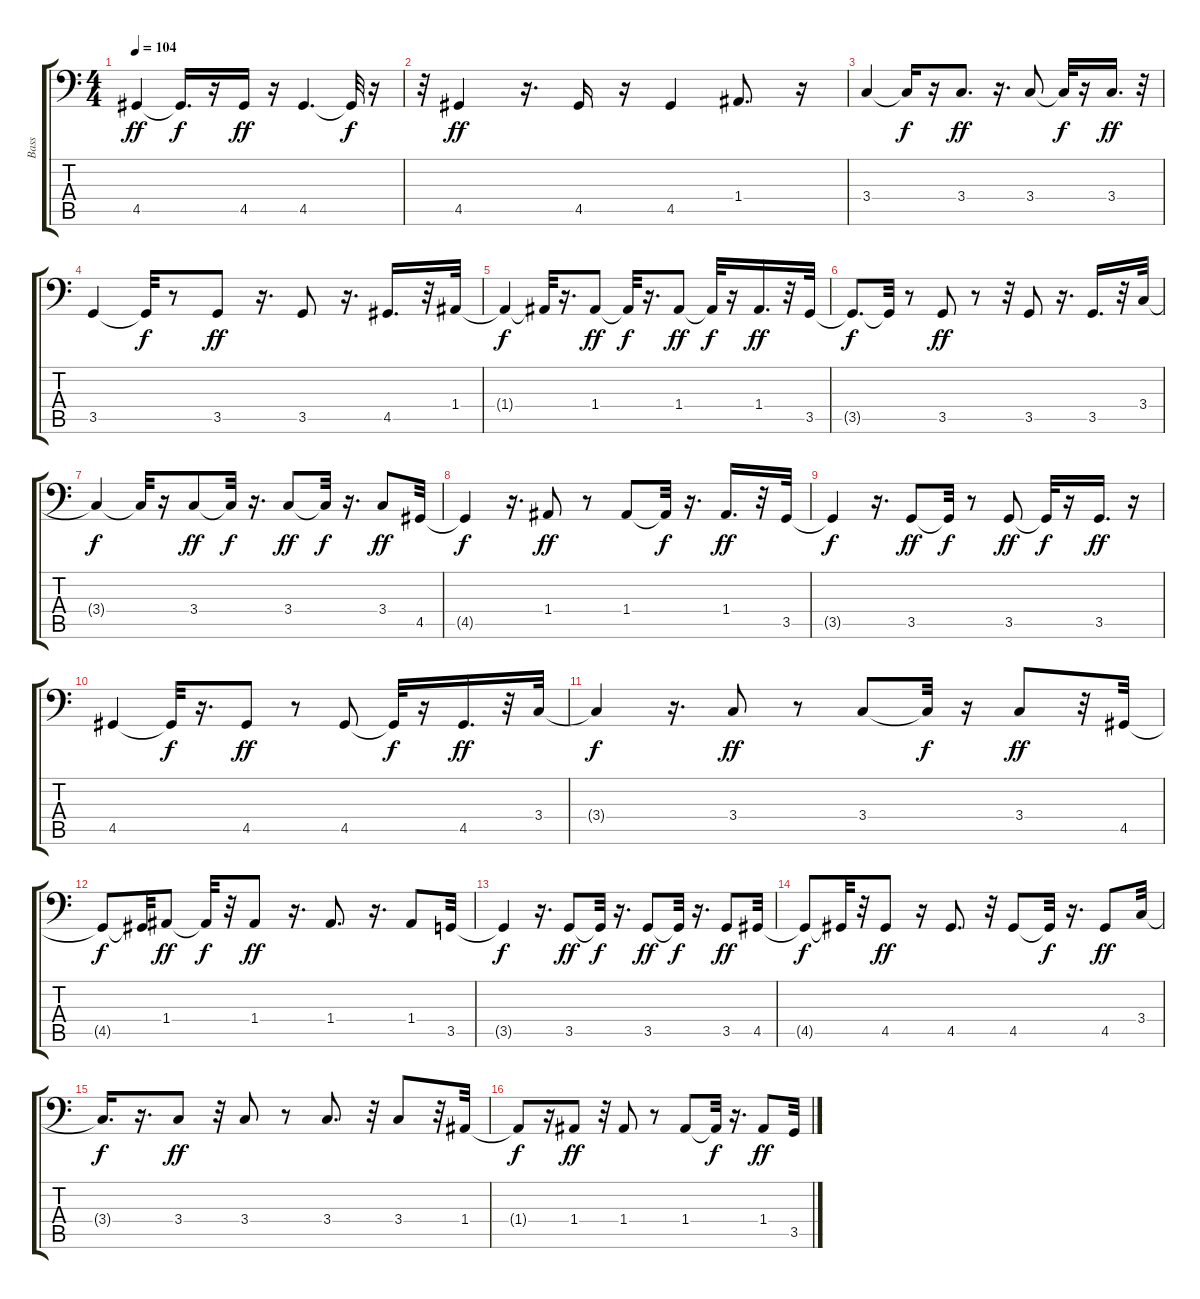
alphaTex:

\track ("Bass" "Bass") {instrument fretlessbass}
\staff {score tabs}
\tuning (C3 G2 D2 A1 E1 B0) {hide}
\ts (4 4)
\tempo 104
\clef f4
\ks c
4.5.4{dy ff} 4.5{t}.16{d dy f} r.16 4.5.16{dy ff} r.16 4.5.4{d} 4.5{t}.32{dy f} r.16 |
r.32 4.5.4{dy ff} r.16{d} 4.5.16 r.16 4.5.4 1.4.8{d} r.16 |
3.4.4 3.4{t}.16{dy f} r.16 3.4.8{d dy ff} r.16{d} 3.4.8 3.4{t}.32{dy f} r.16 3.4.16{d dy ff} r.32 |
3.5.4 3.5{t}.32{dy f} r.8 3.5.8{dy ff} r.16{d} 3.5.8 r.16{d} 4.5.16{d} r.32 1.4.32 |
1.4{t}.4{dy f} 1.4{t}.32 r.16{d} 1.4.8{dy ff} 1.4{t}.32{dy f} r.16{d} 1.4.8{dy ff} 1.4{t}.32{dy f} r.16 1.4.16{d dy ff} r.32 3.5.32 |
3.5{t}.8{d dy f} 3.5{t}.32 r.8 3.5.8{dy ff} r.8 r.32 3.5.8 r.16{d} 3.5.16{d} r.32 3.4.32 |
3.4{t}.4{dy f} 3.4{t}.32 r.16 3.4.8{dy ff} 3.4{t}.32{dy f} r.16{d} 3.4.8{dy ff} 3.4{t}.32{dy f} r.16{d} 3.4.8{dy ff} 4.5.32 |
4.5{t}.4{dy f} r.16{d} 1.4.8{dy ff} r.8 1.4.8 1.4{t}.32{dy f} r.16{d} 1.4.16{d dy ff} r.32 3.5.32 |
3.5{t}.4{dy f} r.16{d} 3.5.8{dy ff} 3.5{t}.32{dy f} r.8 3.5.8{dy ff} 3.5{t}.32{dy f} r.16 3.5.16{d dy ff} r.16 |
4.5.4 4.5{t}.32{dy f} r.16{d} 4.5.8{dy ff} r.8 4.5.8 4.5{t}.32{dy f} r.16 4.5.16{d dy ff} r.32 3.4.32 |
3.4{t}.4{dy f} r.16{d} 3.4.8{dy ff} r.8 3.4.8 3.4{t}.32{dy f} r.16 3.4.8{dy ff} r.32 4.5.32 |
4.5{t}.8{dy f} 4.5{t}.32 1.4.8{dy ff} 1.4{t}.32{dy f} r.32 1.4.8{dy ff} r.16{d} 1.4.8{d} r.16{d} 1.4.8 3.5.32 |
3.5{t}.4{dy f} r.16{d} 3.5.8{dy ff} 3.5{t}.32{dy f} r.16{d} 3.5.8{dy ff} 3.5{t}.32{dy f} r.16{d} 3.5.8{dy ff} 4.5.32 |
4.5{t}.8{dy f} 4.5{t}.32 r.32 4.5.8{dy ff} r.16 4.5.8{d} r.32 4.5.8 4.5{t}.32{dy f} r.16{d} 4.5.8{dy ff} 3.4.32 |
3.4{t}.16{d dy f} r.16{d} 3.4.8{dy ff} r.32 3.4.8 r.8 3.4.8{d} r.32 3.4.8 r.32 1.4.32 |
1.4{t}.8{dy f} r.16 1.4.8{dy ff} r.32 1.4.8 r.8 1.4.8 1.4{t}.32{dy f} r.16{d} 1.4.8{dy ff} 3.5.32
